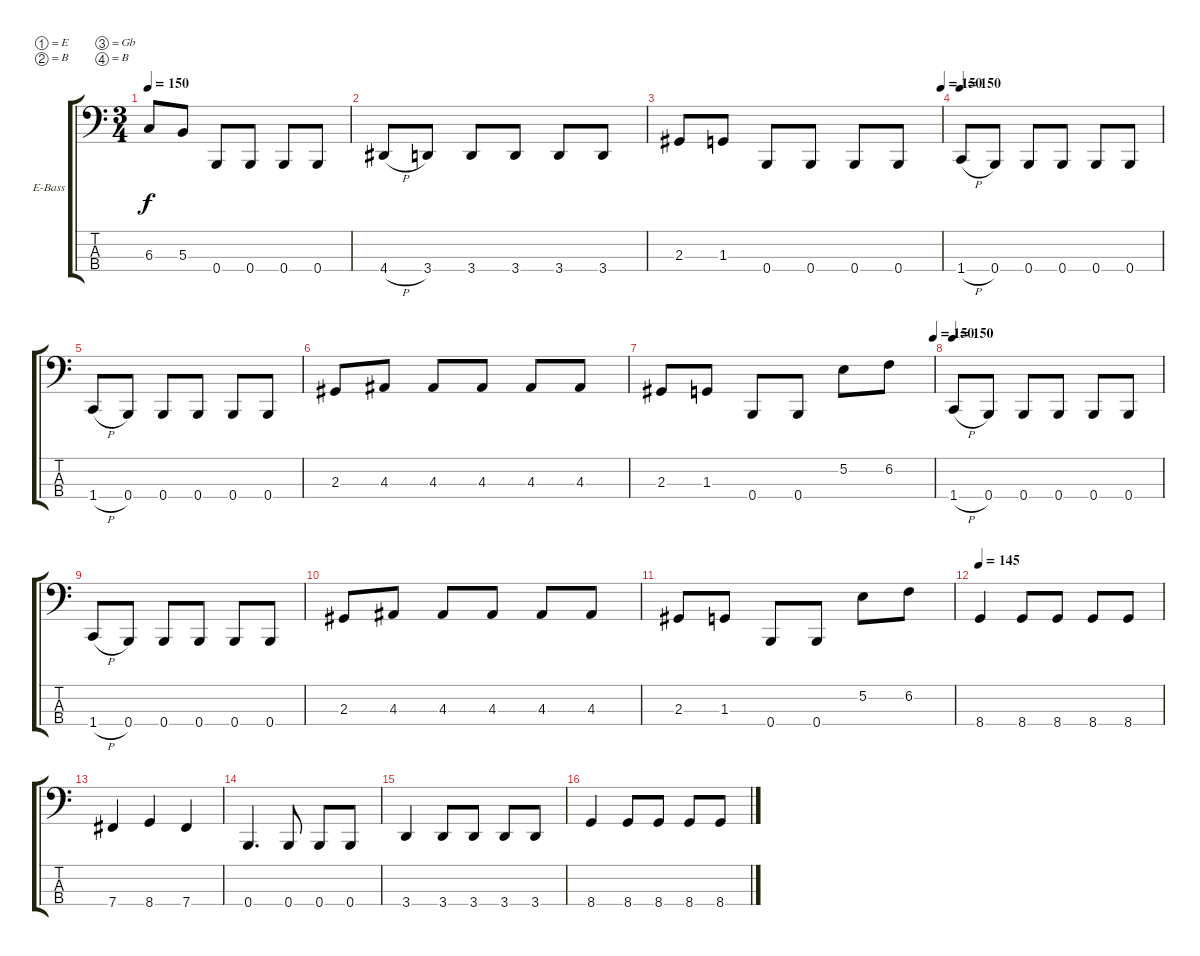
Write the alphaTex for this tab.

\bracketExtendMode groupsimilarinstruments
\firstSystemTrackNameOrientation horizontal
\otherSystemsTrackNameOrientation horizontal
\track ("Paul Grey" "E-Bass") {instrument electricbasspick}
\staff {score tabs}
\tuning (E2 B1 Gb1 B0)
\ts (3 4)
\tempo 150
\clef f4
\ks c
6.3.8{dy f} 5.3.8 0.4.8 0.4.8 0.4.8 0.4.8 |
4.4{h}.8 3.4.8 3.4.8 3.4.8 3.4.8 3.4.8 |
\tempo (150 1)
2.3.8 1.3.8 0.4.8 0.4.8 0.4.8 0.4.8 |
\tempo 150
1.4{h}.8 0.4.8 0.4.8 0.4.8 0.4.8 0.4.8 |
1.4{h}.8 0.4.8 0.4.8 0.4.8 0.4.8 0.4.8 |
2.3.8 4.3.8 4.3.8 4.3.8 4.3.8 4.3.8 |
\tempo (150 1)
2.3.8 1.3.8 0.4.8 0.4.8 5.2.8 6.2.8 |
\tempo 150
1.4{h}.8 0.4.8 0.4.8 0.4.8 0.4.8 0.4.8 |
1.4{h}.8 0.4.8 0.4.8 0.4.8 0.4.8 0.4.8 |
2.3.8 4.3.8 4.3.8 4.3.8 4.3.8 4.3.8 |
2.3.8 1.3.8 0.4.8 0.4.8 5.2.8 6.2.8 |
\tempo 145
8.4.4 8.4.8 8.4.8 8.4.8 8.4.8 |
7.4.4 8.4.4 7.4.4 |
0.4.4{d} 0.4.8 0.4.8 0.4.8 |
3.4.4 3.4.8 3.4.8 3.4.8 3.4.8 |
8.4.4 8.4.8 8.4.8 8.4.8 8.4.8
